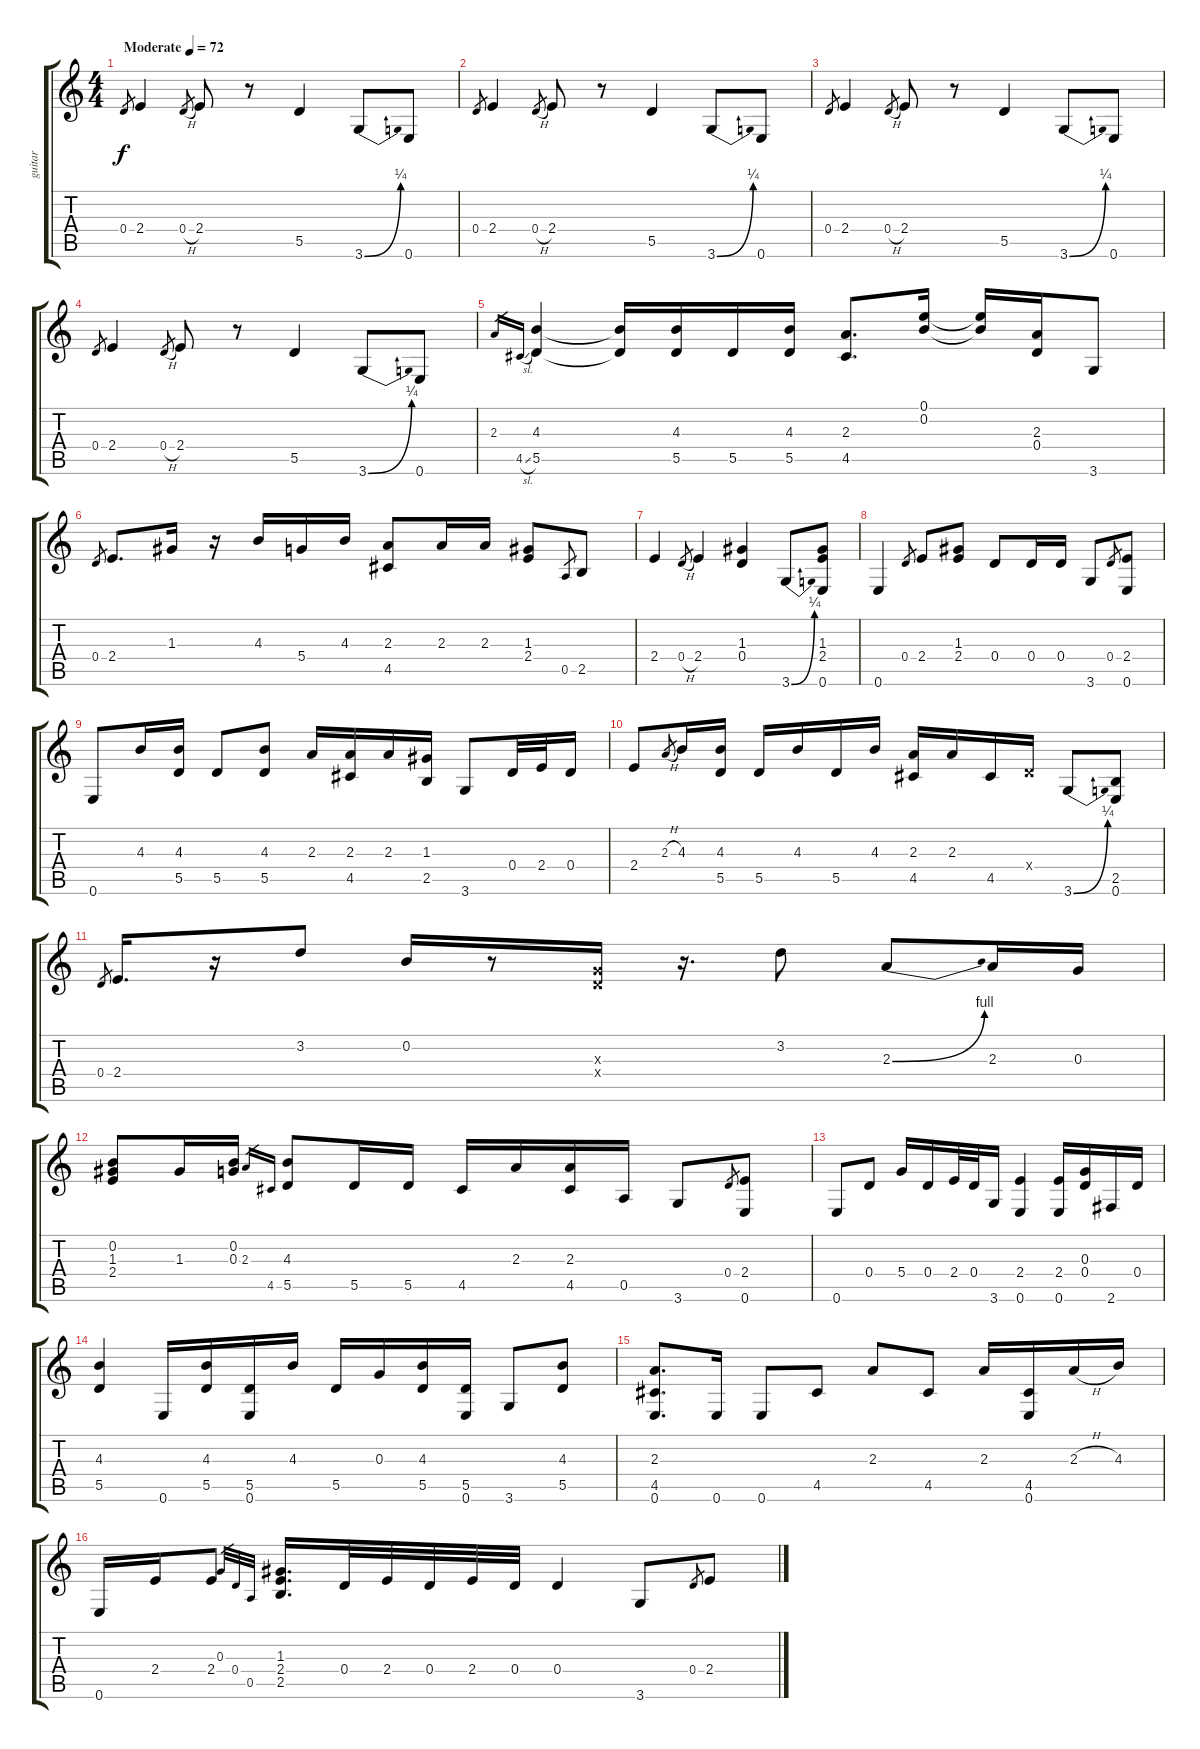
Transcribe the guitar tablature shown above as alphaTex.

\track ("guitar" "guitar") {instrument distortionguitar}
\staff {score tabs}
\tuning (E4 B3 G3 D3 A2 E2) {hide}
\ts (4 4)
\tempo (72 "Moderate")
\clef g2
\ks c
0.4.8{gr dy f instrument distortionguitar} 2.4.4 0.4{h}.8{gr} 2.4.8 r.8 5.5.4 3.6{be (bend 0 0 60 1)}.8 0.6.8 |
0.4.8{gr} 2.4.4 0.4{h}.8{gr} 2.4.8 r.8 5.5.4 3.6{be (bend 0 0 60 1)}.8 0.6.8 |
0.4.8{gr} 2.4.4 0.4{h}.8{gr} 2.4.8 r.8 5.5.4 3.6{be (bend 0 0 60 1)}.8 0.6.8 |
0.4.8{gr} 2.4.4 0.4{h}.8{gr} 2.4.8 r.8 5.5.4 3.6{be (bend 0 0 60 1)}.8 0.6.8 |
2.3.16{gr} 4.5{sl}.16{gr} (4.3 5.5).4 (4.3{t} 5.5{t}).16 (4.3 5.5).16 5.5.16 (4.3 5.5).16 (2.3 4.5).8{d} (0.1 0.2).16 (0.1{t} 0.2{t}).16 (2.3 0.4).16 3.6.8 |
0.4.8{gr} 2.4.8{d} 1.3.16 r.16 4.3.16 5.4.16 4.3.16 (2.3 4.5).8 2.3.16 2.3.16 (1.3 2.4).8 0.5.8{gr} 2.5.8 |
2.4.4 0.4{h}.8{gr} 2.4.4 (1.3 0.4).4 3.6{be (bend 0 0 60 1)}.8 (1.3 2.4 0.6).8 |
0.6.4 0.4.8{gr} 2.4.8 (1.3 2.4).8 0.4.8 0.4.16 0.4.16 3.6.8 0.4.8{gr} (2.4 0.6).8 |
0.6.8 4.3.16 (4.3 5.5).16 5.5.8 (4.3 5.5).8 2.3.16 (2.3 4.5).16 2.3.16 (1.3 2.5).16 3.6.8 0.4.32 2.4.32 0.4.16 |
2.4.8 2.3{h}.8{gr} 4.3.16 (4.3 5.5).16 5.5.16 4.3.16 5.5.16 4.3.16 (2.3 4.5).16 2.3.16 4.5.16 0.4{x}.16 3.6{be (bend 0 0 60 1)}.8 (2.5 0.6).8 |
0.4.8{gr} 2.4.16{d} r.16 3.2.8 0.2.16 r.8 (0.3{x} 0.4{x}).16 r.16{d} 3.2.8 2.3{be (bend 0 0 60 4)}.8 2.3.16 0.3.16 |
(0.2 1.3 2.4).8 1.3.16 (0.2 0.3).16 2.3.16{gr} 4.5.16{gr} (4.3 5.5).8 5.5.16 5.5.16 4.5.16 2.3.16 (2.3 4.5).16 0.5.16 3.6.8 0.4.8{gr} (2.4 0.6).8 |
0.6.8 0.4.8 5.4.16 0.4.16 2.4.32 0.4.32 3.6.16 (2.4 0.6).4 (2.4 0.6).16 (0.3 0.4).16 2.6.16 0.4.16 |
(4.3 5.5).4 0.6.16 (4.3 5.5).16 (5.5 0.6).16 4.3.16 5.5.16 0.3.16 (4.3 5.5).16 (5.5 0.6).16 3.6.8 (4.3 5.5).8 |
(2.3 4.5 0.6).8{d} 0.6.16 0.6.8 4.5.8 2.3.8 4.5.8 2.3.16 (4.5 0.6).16 2.3{h}.16 4.3.16 |
0.6.16 2.4.16 2.4.8 0.3.32{gr} 0.4.32{gr} 0.5.32{gr} (1.3 2.4 2.5).16{d} 0.4.32 2.4.32 0.4.32 2.4.32 0.4.32 0.4.4 3.6.8 0.4.8{gr} 2.4.8
